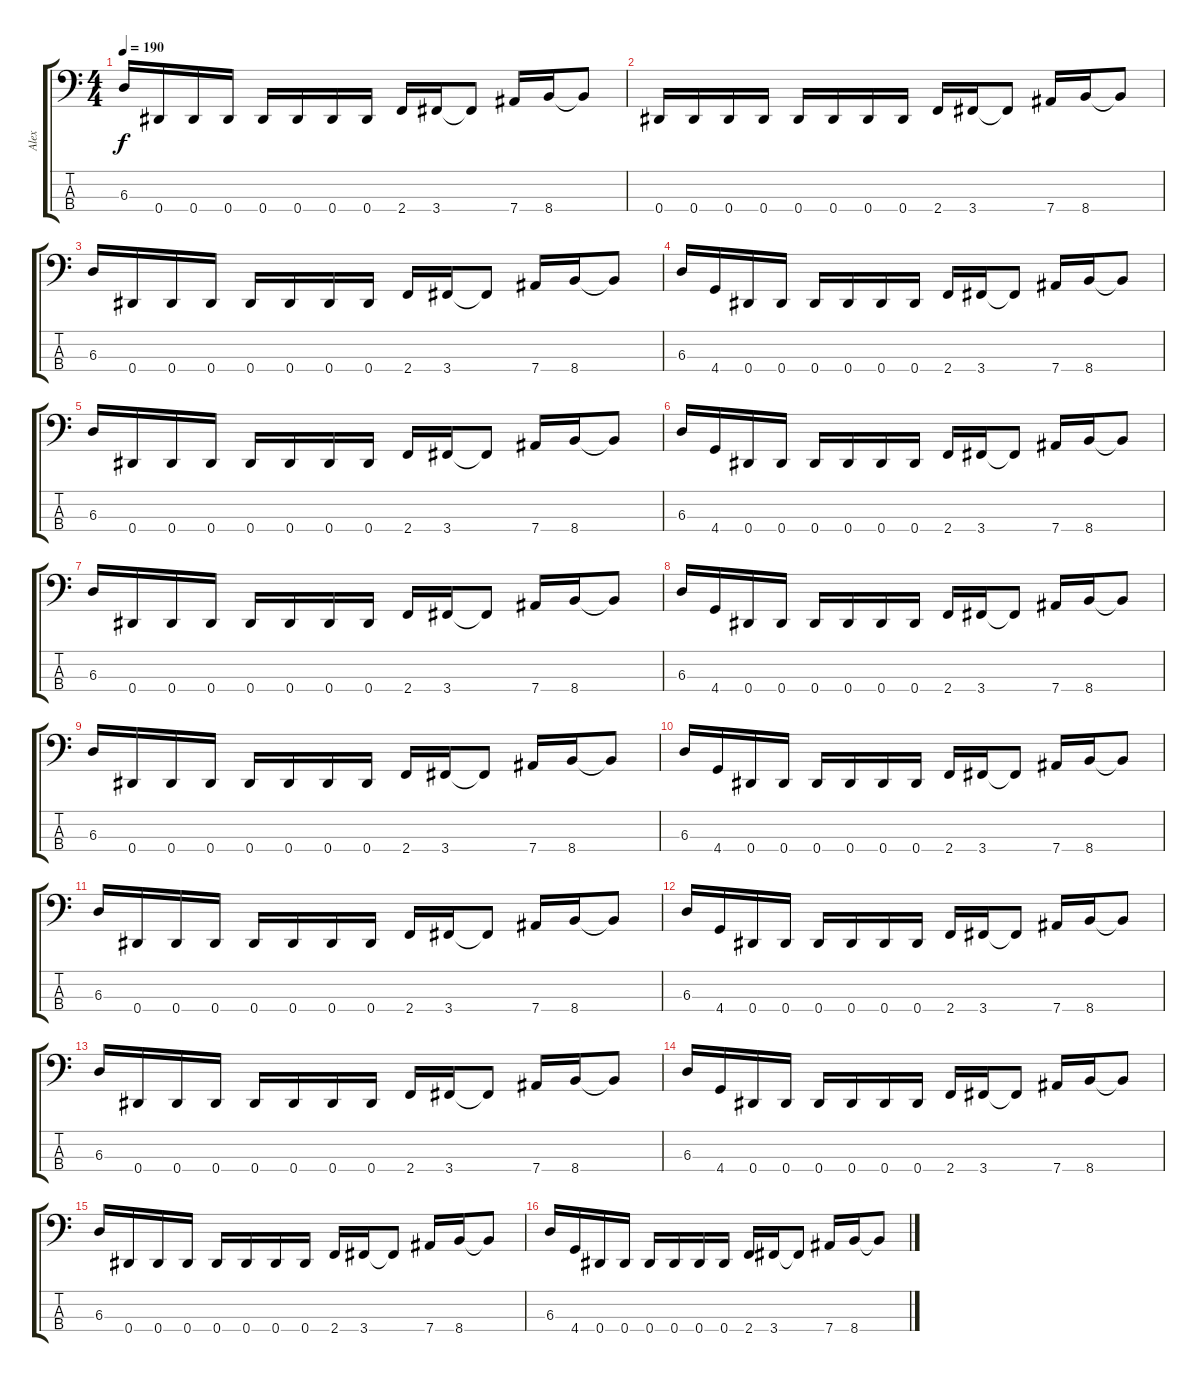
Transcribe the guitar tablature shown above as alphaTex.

\track ("Alex" "Alex") {instrument electricbassfinger}
\staff {score tabs}
\tuning (Gb2 Db2 Ab1 Eb1) {hide}
\ts (4 4)
\tempo 190
\clef f4
\ks c
6.3.16{dy f} 0.4.16 0.4.16 0.4.16 0.4.16 0.4.16 0.4.16 0.4.16 2.4.16 3.4.16 3.4{t}.8 7.4.16 8.4.16 8.4{t}.8 |
0.4.16 0.4.16 0.4.16 0.4.16 0.4.16 0.4.16 0.4.16 0.4.16 2.4.16 3.4.16 3.4{t}.8 7.4.16 8.4.16 8.4{t}.8 |
6.3.16 0.4.16 0.4.16 0.4.16 0.4.16 0.4.16 0.4.16 0.4.16 2.4.16 3.4.16 3.4{t}.8 7.4.16 8.4.16 8.4{t}.8 |
6.3.16 4.4.16 0.4.16 0.4.16 0.4.16 0.4.16 0.4.16 0.4.16 2.4.16 3.4.16 3.4{t}.8 7.4.16 8.4.16 8.4{t}.8 |
6.3.16 0.4.16 0.4.16 0.4.16 0.4.16 0.4.16 0.4.16 0.4.16 2.4.16 3.4.16 3.4{t}.8 7.4.16 8.4.16 8.4{t}.8 |
6.3.16 4.4.16 0.4.16 0.4.16 0.4.16 0.4.16 0.4.16 0.4.16 2.4.16 3.4.16 3.4{t}.8 7.4.16 8.4.16 8.4{t}.8 |
6.3.16 0.4.16 0.4.16 0.4.16 0.4.16 0.4.16 0.4.16 0.4.16 2.4.16 3.4.16 3.4{t}.8 7.4.16 8.4.16 8.4{t}.8 |
6.3.16 4.4.16 0.4.16 0.4.16 0.4.16 0.4.16 0.4.16 0.4.16 2.4.16 3.4.16 3.4{t}.8 7.4.16 8.4.16 8.4{t}.8 |
6.3.16 0.4.16 0.4.16 0.4.16 0.4.16 0.4.16 0.4.16 0.4.16 2.4.16 3.4.16 3.4{t}.8 7.4.16 8.4.16 8.4{t}.8 |
6.3.16 4.4.16 0.4.16 0.4.16 0.4.16 0.4.16 0.4.16 0.4.16 2.4.16 3.4.16 3.4{t}.8 7.4.16 8.4.16 8.4{t}.8 |
6.3.16 0.4.16 0.4.16 0.4.16 0.4.16 0.4.16 0.4.16 0.4.16 2.4.16 3.4.16 3.4{t}.8 7.4.16 8.4.16 8.4{t}.8 |
6.3.16 4.4.16 0.4.16 0.4.16 0.4.16 0.4.16 0.4.16 0.4.16 2.4.16 3.4.16 3.4{t}.8 7.4.16 8.4.16 8.4{t}.8 |
6.3.16 0.4.16 0.4.16 0.4.16 0.4.16 0.4.16 0.4.16 0.4.16 2.4.16 3.4.16 3.4{t}.8 7.4.16 8.4.16 8.4{t}.8 |
6.3.16 4.4.16 0.4.16 0.4.16 0.4.16 0.4.16 0.4.16 0.4.16 2.4.16 3.4.16 3.4{t}.8 7.4.16 8.4.16 8.4{t}.8 |
6.3.16 0.4.16 0.4.16 0.4.16 0.4.16 0.4.16 0.4.16 0.4.16 2.4.16 3.4.16 3.4{t}.8 7.4.16 8.4.16 8.4{t}.8 |
6.3.16 4.4.16 0.4.16 0.4.16 0.4.16 0.4.16 0.4.16 0.4.16 2.4.16 3.4.16 3.4{t}.8 7.4.16 8.4.16 8.4{t}.8
